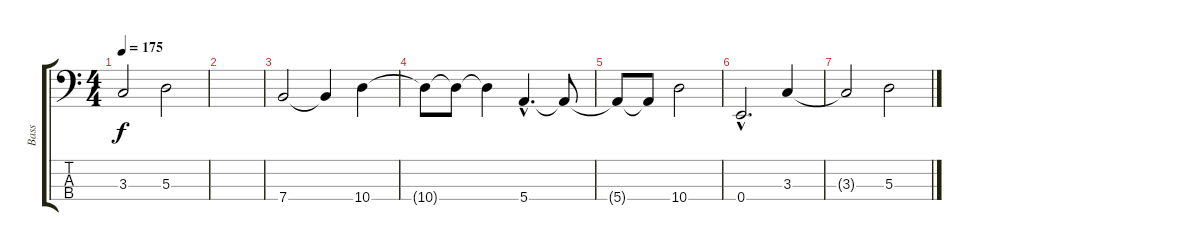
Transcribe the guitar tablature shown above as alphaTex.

\track ("Bass" "Bass") {instrument electricbassfinger}
\staff {score tabs}
\tuning (G2 D2 A1 E1) {hide}
\ts (4 4)
\tempo 175
\clef f4
\ks c
3.3{t}.2{dy f} 5.3.2 |
|
7.4.2 7.4{t}.4 10.4.4 |
10.4{t}.8 10.4{t}.8 10.4{t}.4 5.4{hac}.4{d} 5.4{t}.8 |
5.4{t}.8 5.4{t}.8 10.4.2 |
0.4{hac}.2{d} 3.3.4 |
3.3{t}.2 5.3.2
